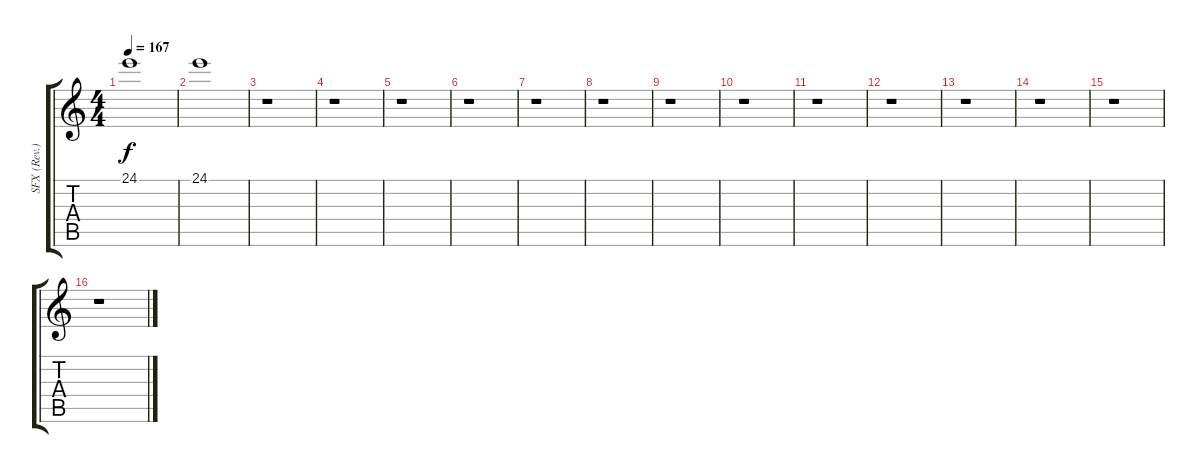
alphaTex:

\track ("SFX (Rev.)" "SFX (Rev.)") {instrument reversecymbal}
\staff {score tabs}
\tuning (E4 B3 G3 D3 A2 E2) {hide}
\ts (4 4)
\tempo 167
\clef g2
\ks c
24.1.1{dy f instrument reversecymbal} |
24.1.1 |
r.1 |
r.1 |
r.1 |
r.1 |
r.1 |
r.1 |
r.1 |
r.1 |
r.1 |
r.1 |
r.1 |
r.1 |
r.1 |
r.1
